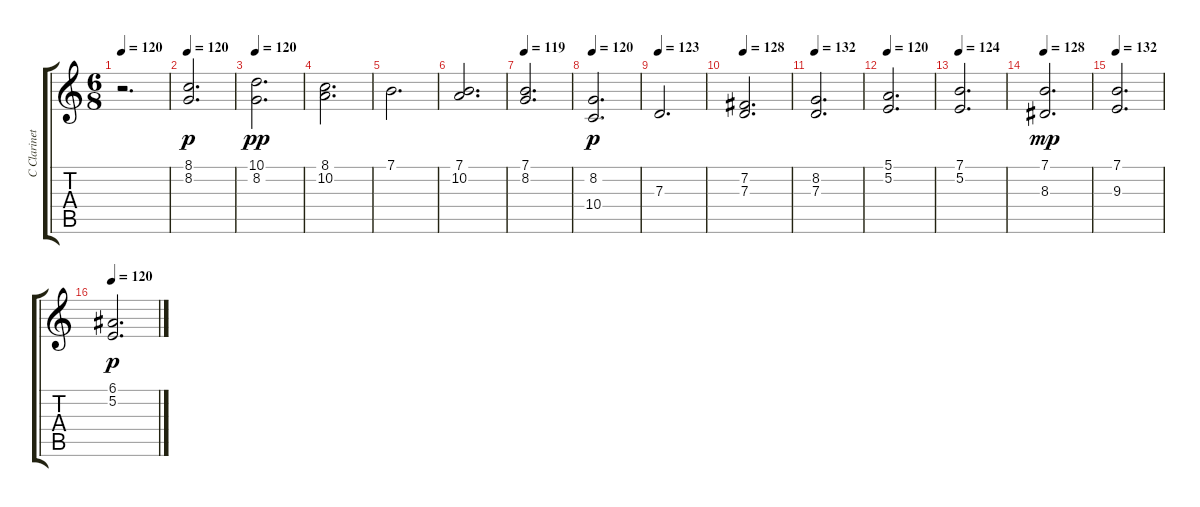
\track ("C Clarinets" "C Clarinet") {instrument clarinet}
\staff {score tabs}
\tuning (E4 B3 G3 D3 A2 E2) {hide}
\ts (6 8)
\tempo 120
\clef g2
\ks c
r.2{d dy pp} |
\tempo 120
(8.1 8.2).2{d dy p} |
\tempo 120
(10.1 8.2).2{d dy pp} |
(8.1 10.2).2{d} |
7.1.2{d} |
(7.1 10.2).2{d} |
\tempo 119
(7.1 8.2).2{d} |
\tempo 120
(8.2 10.4).2{d dy p} |
\tempo 123
7.3.2{d} |
\tempo 128
(7.2 7.3).2{d} |
\tempo 132
(8.2 7.3).2{d} |
\tempo 120
(5.1 5.2).2{d} |
\tempo 124
(7.1 5.2).2{d} |
\tempo 128
(7.1 8.3).2{d dy mp} |
\tempo 132
(7.1 9.3).2{d} |
\tempo 120
(6.1 5.2).2{d dy p}
